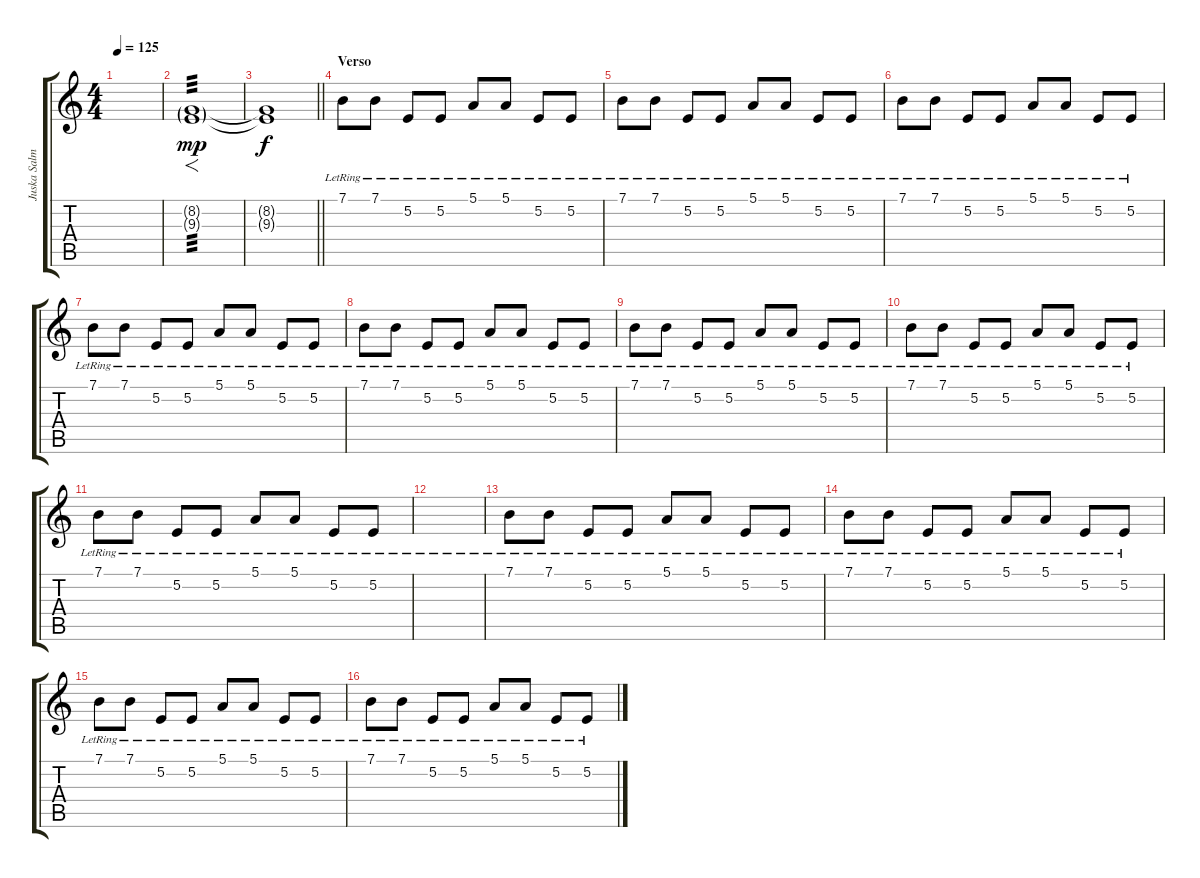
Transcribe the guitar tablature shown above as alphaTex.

\track ("Juska Salminen" "Juska Salm") {instrument pad6metallic}
\staff {score tabs}
\tuning (E4 B3 G3 D3 A2 E2) {hide}
\ts (4 4)
\tempo 125
\clef g2
\ks c
|
(8.2{g} 9.3{g}).1{f tp 3 dy mp} |
\barLineRight lightlight
(8.2{t} 9.3{t}).1{dy f} |
\section ("" "Verso")
7.1{lr}.8{volume 6 balance 8 instrument harpsichord} 7.1{lr}.8 5.2{lr}.8 5.2{lr}.8 5.1{lr}.8 5.1{lr}.8 5.2{lr}.8 5.2{lr}.8 |
7.1{lr}.8{volume 6 balance 8 instrument harpsichord} 7.1{lr}.8 5.2{lr}.8 5.2{lr}.8 5.1{lr}.8 5.1{lr}.8 5.2{lr}.8 5.2{lr}.8 |
7.1{lr}.8{volume 6 balance 8 instrument harpsichord} 7.1{lr}.8 5.2{lr}.8 5.2{lr}.8 5.1{lr}.8 5.1{lr}.8 5.2{lr}.8 5.2{lr}.8 |
7.1{lr}.8{volume 6 balance 8 instrument harpsichord} 7.1{lr}.8 5.2{lr}.8 5.2{lr}.8 5.1{lr}.8 5.1{lr}.8 5.2{lr}.8 5.2{lr}.8 |
7.1{lr}.8{volume 6 balance 8 instrument harpsichord} 7.1{lr}.8 5.2{lr}.8 5.2{lr}.8 5.1{lr}.8 5.1{lr}.8 5.2{lr}.8 5.2{lr}.8 |
7.1{lr}.8{volume 6 balance 8 instrument harpsichord} 7.1{lr}.8 5.2{lr}.8 5.2{lr}.8 5.1{lr}.8 5.1{lr}.8 5.2{lr}.8 5.2{lr}.8 |
7.1{lr}.8{volume 6 balance 8 instrument harpsichord} 7.1{lr}.8 5.2{lr}.8 5.2{lr}.8 5.1{lr}.8 5.1{lr}.8 5.2{lr}.8 5.2{lr}.8 |
7.1{lr}.8{volume 6 balance 8 instrument harpsichord} 7.1{lr}.8 5.2{lr}.8 5.2{lr}.8 5.1{lr}.8 5.1{lr}.8 5.2{lr}.8 5.2{lr}.8 |
|
7.1{lr}.8{volume 6 balance 8 instrument harpsichord} 7.1{lr}.8 5.2{lr}.8 5.2{lr}.8 5.1{lr}.8 5.1{lr}.8 5.2{lr}.8 5.2{lr}.8 |
7.1{lr}.8{volume 6 balance 8 instrument harpsichord} 7.1{lr}.8 5.2{lr}.8 5.2{lr}.8 5.1{lr}.8 5.1{lr}.8 5.2{lr}.8 5.2{lr}.8 |
7.1{lr}.8{volume 6 balance 8 instrument harpsichord} 7.1{lr}.8 5.2{lr}.8 5.2{lr}.8 5.1{lr}.8 5.1{lr}.8 5.2{lr}.8 5.2{lr}.8 |
7.1{lr}.8{volume 6 balance 8 instrument harpsichord} 7.1{lr}.8 5.2{lr}.8 5.2{lr}.8 5.1{lr}.8 5.1{lr}.8 5.2{lr}.8 5.2{lr}.8
